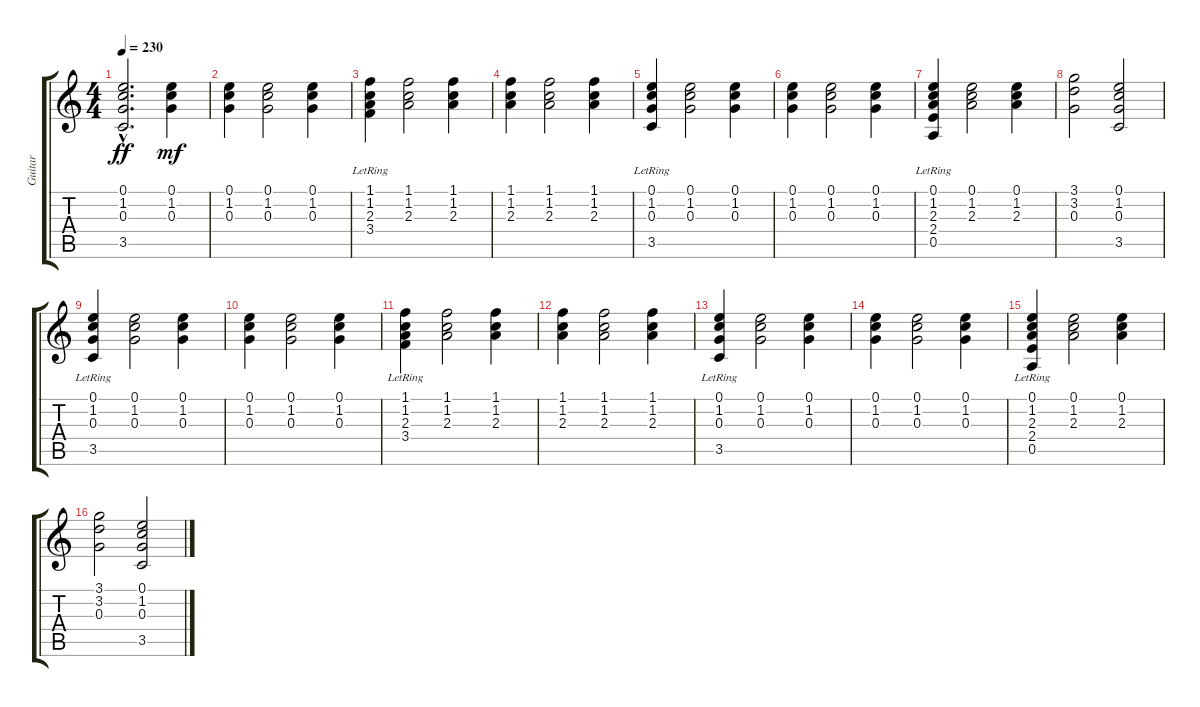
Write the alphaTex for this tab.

\track ("Guitar" "Guitar") {instrument acousticguitarnylon}
\staff {score tabs}
\tuning (E4 B3 G3 D3 A2 E2) {hide}
\ts (4 4)
\tempo 230
\clef g2
\ks c
(0.1{hac} 1.2{hac} 0.3{hac} 3.5{hac}).2{d dy ff} (0.1 1.2 0.3).4{dy mf} |
(0.1 1.2 0.3).4 (0.1 1.2 0.3).2 (0.1 1.2 0.3).4 |
(1.1{lr} 1.2{lr} 2.3{lr} 3.4{lr}).4 (1.1 1.2 2.3).2 (1.1 1.2 2.3).4 |
(1.1 1.2 2.3).4 (1.1 1.2 2.3).2 (1.1 1.2 2.3).4 |
(0.1{lr} 1.2{lr} 0.3{lr} 3.5{lr}).4 (0.1 1.2 0.3).2 (0.1 1.2 0.3).4 |
(0.1 1.2 0.3).4 (0.1 1.2 0.3).2 (0.1 1.2 0.3).4 |
(0.1{lr} 1.2{lr} 2.3{lr} 2.4{lr} 0.5{lr}).4 (0.1 1.2 2.3).2 (0.1 1.2 2.3).4 |
(3.1 3.2 0.3).2 (0.1 1.2 0.3 3.5).2 |
(0.1{lr} 1.2{lr} 0.3{lr} 3.5{lr}).4 (0.1 1.2 0.3).2 (0.1 1.2 0.3).4 |
(0.1 1.2 0.3).4 (0.1 1.2 0.3).2 (0.1 1.2 0.3).4 |
(1.1{lr} 1.2{lr} 2.3{lr} 3.4{lr}).4 (1.1 1.2 2.3).2 (1.1 1.2 2.3).4 |
(1.1 1.2 2.3).4 (1.1 1.2 2.3).2 (1.1 1.2 2.3).4 |
(0.1{lr} 1.2{lr} 0.3{lr} 3.5{lr}).4 (0.1 1.2 0.3).2 (0.1 1.2 0.3).4 |
(0.1 1.2 0.3).4 (0.1 1.2 0.3).2 (0.1 1.2 0.3).4 |
(0.1{lr} 1.2{lr} 2.3{lr} 2.4{lr} 0.5{lr}).4 (0.1 1.2 2.3).2 (0.1 1.2 2.3).4 |
(3.1 3.2 0.3).2 (0.1 1.2 0.3 3.5).2
